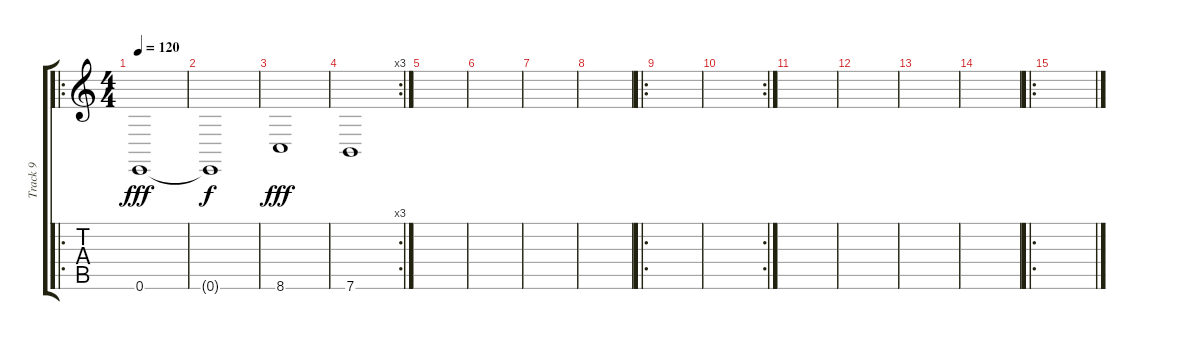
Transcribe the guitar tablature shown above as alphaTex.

\track ("Track 9" "Track 9") {instrument stringensemble2}
\staff {score tabs}
\tuning (E4 B3 G3 D3 A2 E2) {hide}
\ro
\ts (4 4)
\tempo 120
\clef g2
\ks c
0.6.1{dy fff} |
0.6{t}.1{dy f} |
8.6.1{dy fff} |
\rc 3
7.6.1 |
|
|
|
|
\ro
|
\rc 2
|
|
|
|
|
\ro
